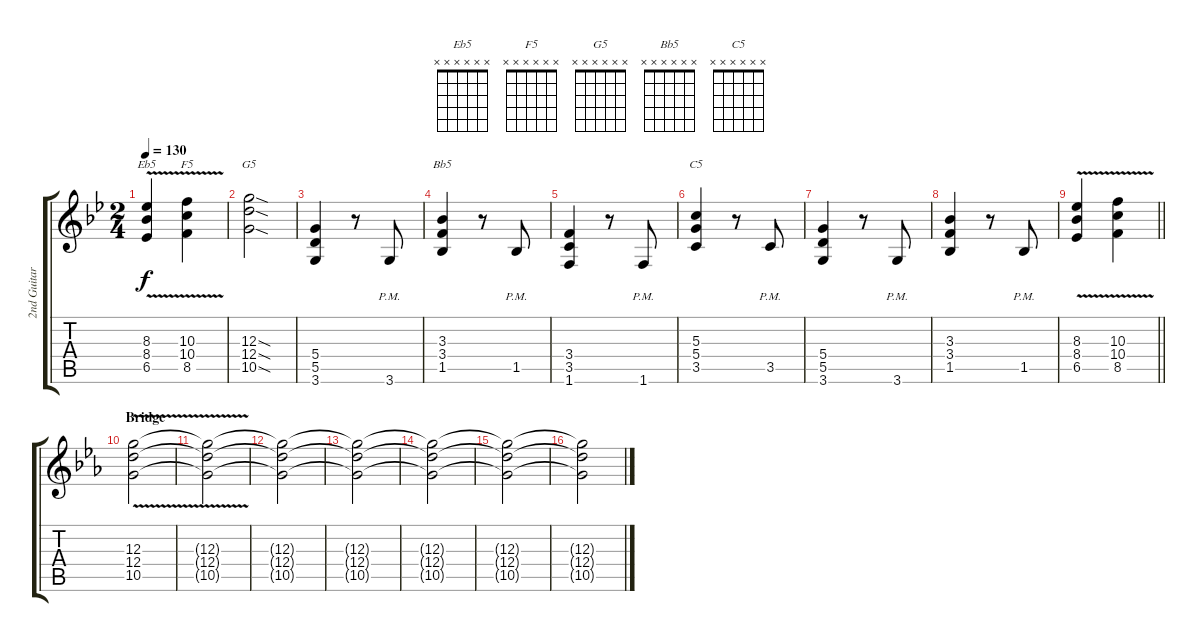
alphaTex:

\track ("2nd Guitar" "2nd Guitar") {instrument distortionguitar}
\staff {score tabs}
\tuning (E4 B3 G3 D3 A2 E2) {hide}
\chord ("Eb5" x x x x x x)
\chord ("F5" x x x x x x)
\chord ("G5" x x x x x x)
\chord ("Bb5" x x x x x x)
\chord ("C5" x x x x x x)
\ts (2 4)
\tempo 130
\clef g2
\ks gminor
(8.3{v} 8.4{v} 6.5{v}).4{ch "Eb5" dy f} (10.3{v} 10.4{v} 8.5{v}).4{ch "F5"} |
(12.3{sod} 12.4{sod} 10.5{sod}).2{ch "G5"} |
(5.4 5.5 3.6).4 r.8 3.6{pm}.8 |
(3.3 3.4 1.5).4{ch "Bb5"} r.8 1.5{pm}.8 |
(3.4 3.5 1.6).4 r.8 1.6{pm}.8 |
(5.3 5.4 3.5).4{ch "C5"} r.8 3.5{pm}.8 |
(5.4 5.5 3.6).4 r.8 3.6{pm}.8 |
(3.3 3.4 1.5).4 r.8 1.5{pm}.8 |
\barLineRight lightlight
(8.3{v} 8.4{v} 6.5{v}).4 (10.3{v} 10.4{v} 8.5{v}).4 |
\section ("" "Bridge")
\ks cminor
(12.3{v} 12.4{v} 10.5{v}).2 |
(12.3{t} 12.4{t} 10.5{t}).2 |
(12.3{t} 12.4{t} 10.5{t}).2 |
(12.3{t} 12.4{t} 10.5{t}).2 |
(12.3{t} 12.4{t} 10.5{t}).2 |
(12.3{t} 12.4{t} 10.5{t}).2 |
(12.3{t} 12.4{t} 10.5{t}).2
